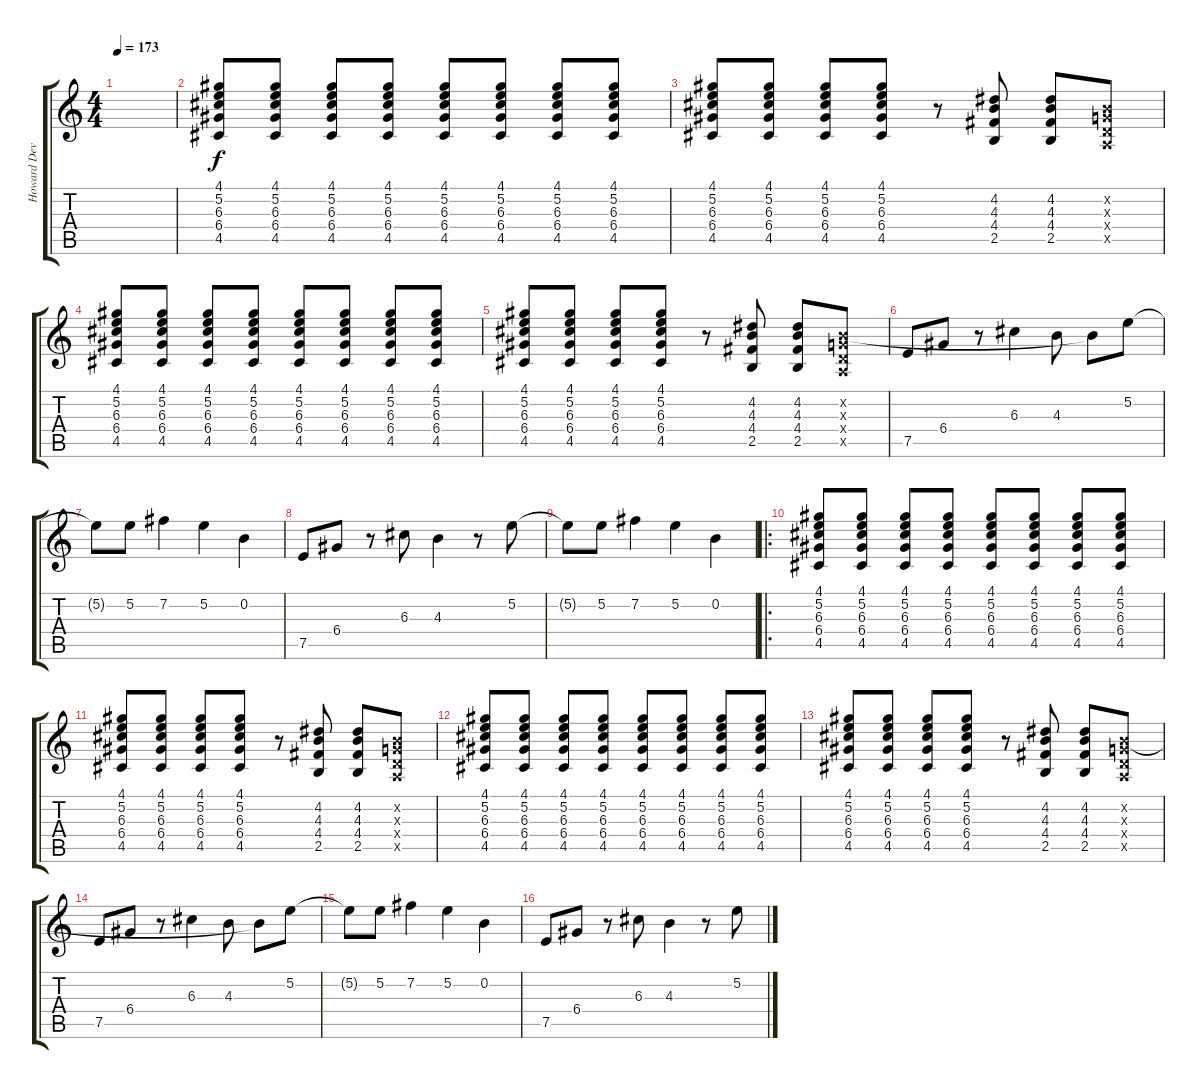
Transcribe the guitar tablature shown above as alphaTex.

\track ("Howard Devoto" "Howard Dev") {instrument distortionguitar}
\staff {score tabs}
\tuning (E4 B3 G3 D3 A2 E2) {hide}
\ts (4 4)
\tempo 173
\clef g2
\ks c
|
(4.1 5.2 6.3 6.4 4.5).8 (4.1 5.2 6.3 6.4 4.5).8 (4.1 5.2 6.3 6.4 4.5).8 (4.1 5.2 6.3 6.4 4.5).8 (4.1 5.2 6.3 6.4 4.5).8 (4.1 5.2 6.3 6.4 4.5).8 (4.1 5.2 6.3 6.4 4.5).8 (4.1 5.2 6.3 6.4 4.5).8 |
(4.1 5.2 6.3 6.4 4.5).8 (4.1 5.2 6.3 6.4 4.5).8 (4.1 5.2 6.3 6.4 4.5).8 (4.1 5.2 6.3 6.4 4.5).8 r.8 (4.2 4.3 4.4 2.5).8 (4.2 4.3 4.4 2.5).8 (0.2{x} 0.3{x} 0.4{x} 0.5{x}).8 |
(4.1 5.2 6.3 6.4 4.5).8 (4.1 5.2 6.3 6.4 4.5).8 (4.1 5.2 6.3 6.4 4.5).8 (4.1 5.2 6.3 6.4 4.5).8 (4.1 5.2 6.3 6.4 4.5).8 (4.1 5.2 6.3 6.4 4.5).8 (4.1 5.2 6.3 6.4 4.5).8 (4.1 5.2 6.3 6.4 4.5).8 |
(4.1 5.2 6.3 6.4 4.5).8 (4.1 5.2 6.3 6.4 4.5).8 (4.1 5.2 6.3 6.4 4.5).8 (4.1 5.2 6.3 6.4 4.5).8 r.8 (4.2 4.3 4.4 2.5).8 (4.2 4.3 4.4 2.5).8 (0.2{x} 0.3{x} 0.4{x} 0.5{x}).8 |
7.5.8 6.4.8 r.8 6.3.4 4.3.8 0.2{t}.8 5.2.8 |
5.2{t}.8 5.2.8 7.2.4 5.2.4 0.2.4 |
7.5.8 6.4.8 r.8 6.3.8 4.3.4 r.8 5.2.8 |
5.2{t}.8 5.2.8 7.2.4 5.2.4 0.2.4 |
\ro
(4.1 5.2 6.3 6.4 4.5).8 (4.1 5.2 6.3 6.4 4.5).8 (4.1 5.2 6.3 6.4 4.5).8 (4.1 5.2 6.3 6.4 4.5).8 (4.1 5.2 6.3 6.4 4.5).8 (4.1 5.2 6.3 6.4 4.5).8 (4.1 5.2 6.3 6.4 4.5).8 (4.1 5.2 6.3 6.4 4.5).8 |
(4.1 5.2 6.3 6.4 4.5).8 (4.1 5.2 6.3 6.4 4.5).8 (4.1 5.2 6.3 6.4 4.5).8 (4.1 5.2 6.3 6.4 4.5).8 r.8 (4.2 4.3 4.4 2.5).8 (4.2 4.3 4.4 2.5).8 (0.2{x} 0.3{x} 0.4{x} 0.5{x}).8 |
(4.1 5.2 6.3 6.4 4.5).8 (4.1 5.2 6.3 6.4 4.5).8 (4.1 5.2 6.3 6.4 4.5).8 (4.1 5.2 6.3 6.4 4.5).8 (4.1 5.2 6.3 6.4 4.5).8 (4.1 5.2 6.3 6.4 4.5).8 (4.1 5.2 6.3 6.4 4.5).8 (4.1 5.2 6.3 6.4 4.5).8 |
(4.1 5.2 6.3 6.4 4.5).8 (4.1 5.2 6.3 6.4 4.5).8 (4.1 5.2 6.3 6.4 4.5).8 (4.1 5.2 6.3 6.4 4.5).8 r.8 (4.2 4.3 4.4 2.5).8 (4.2 4.3 4.4 2.5).8 (0.2{x} 0.3{x} 0.4{x} 0.5{x}).8 |
7.5.8 6.4.8 r.8 6.3.4 4.3.8 0.2{t}.8 5.2.8 |
5.2{t}.8 5.2.8 7.2.4 5.2.4 0.2.4 |
7.5.8 6.4.8 r.8 6.3.8 4.3.4 r.8 5.2.8
